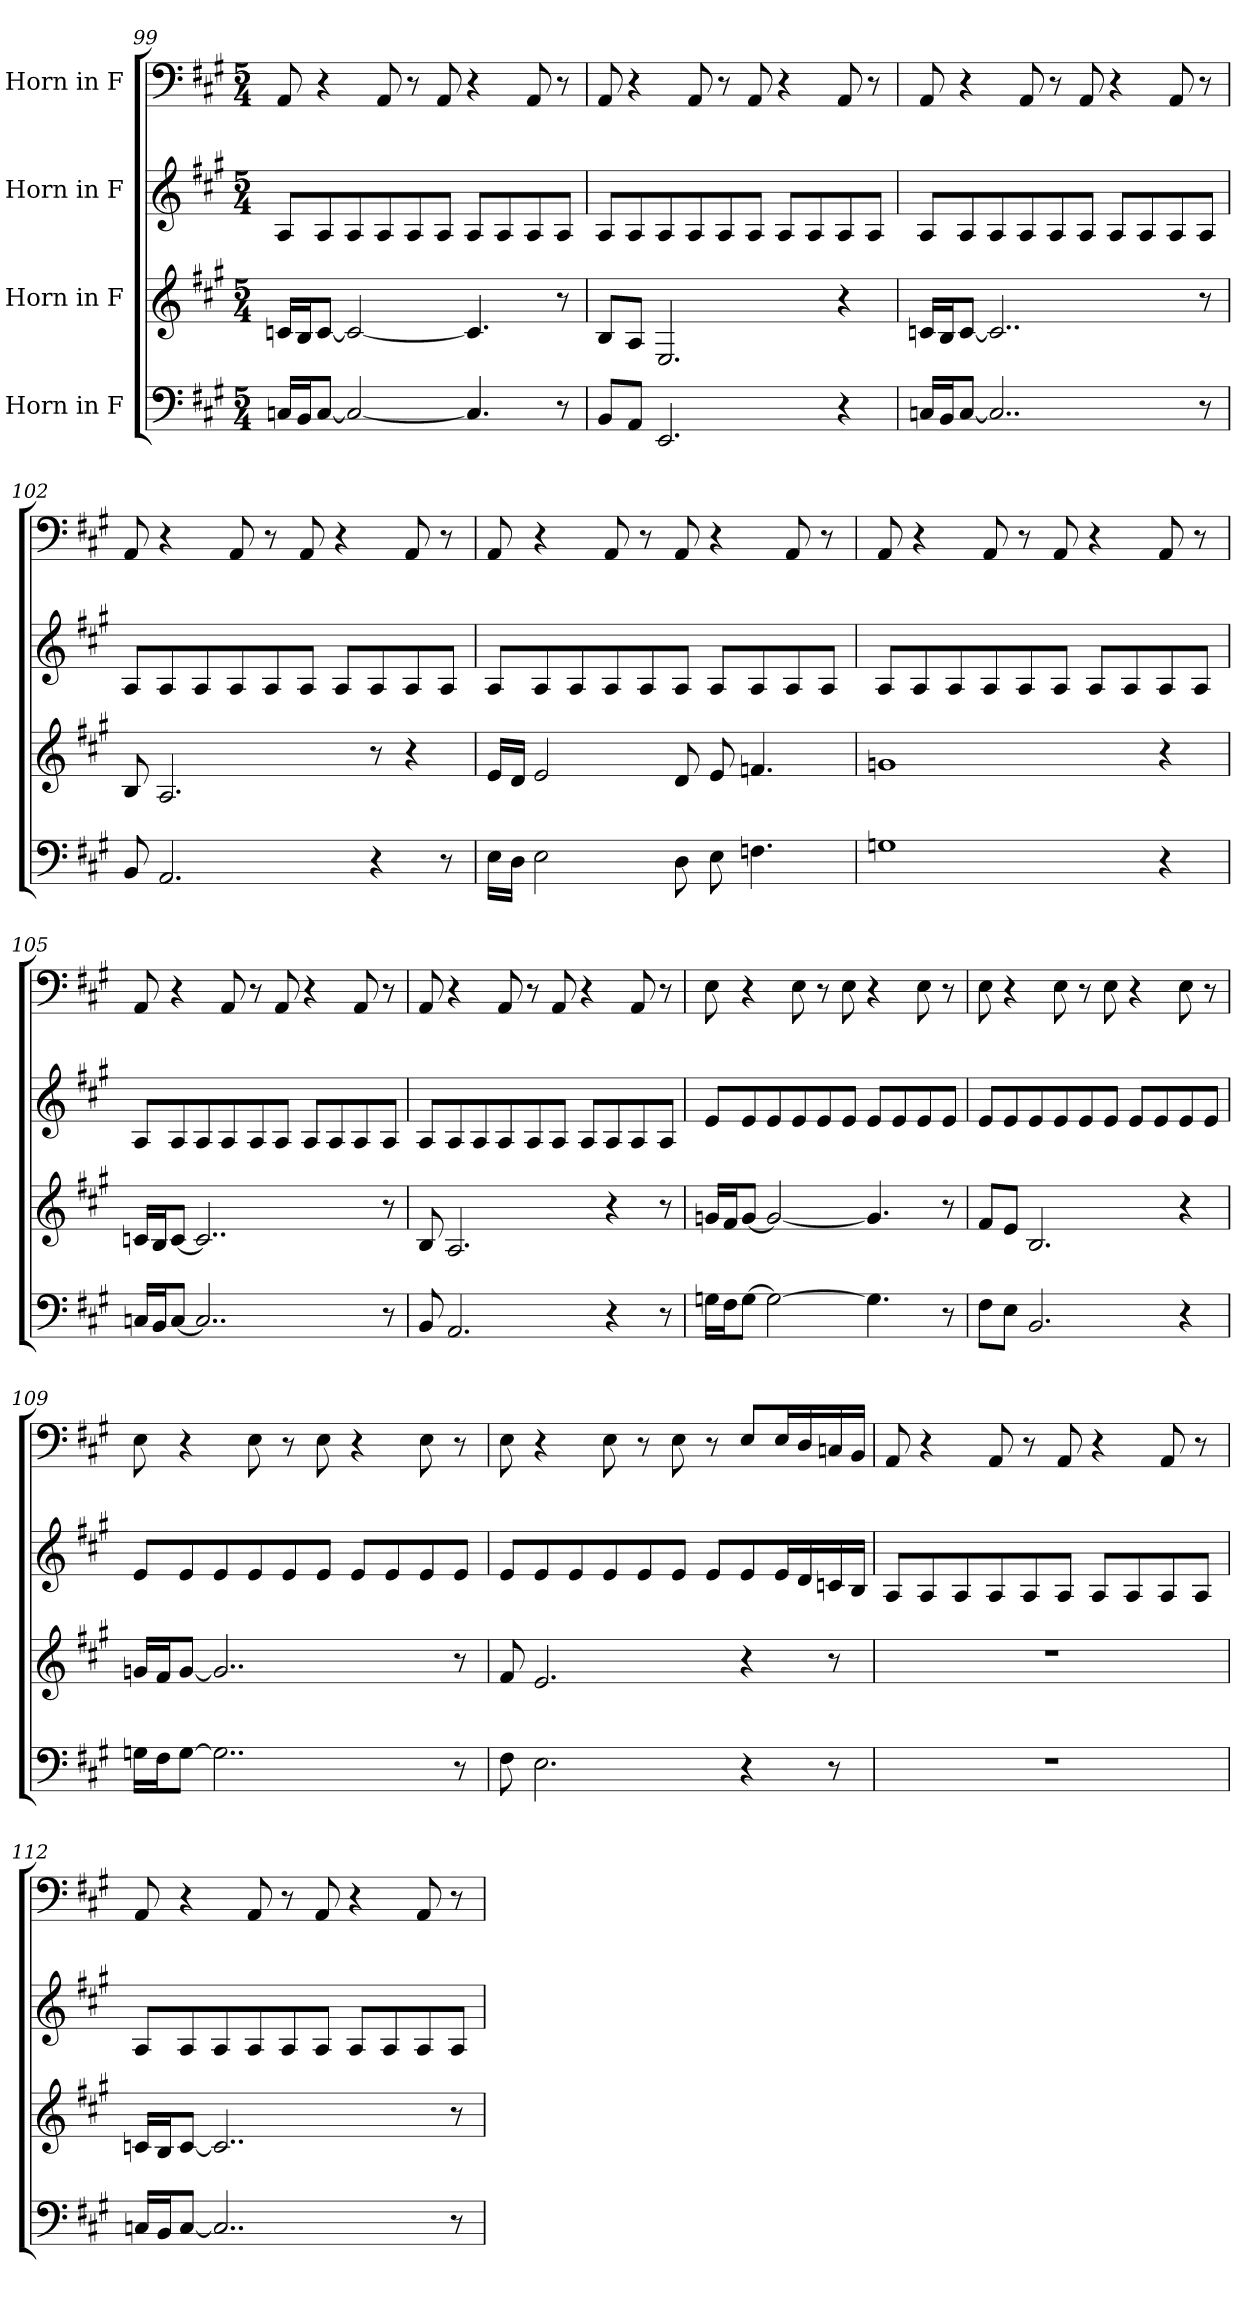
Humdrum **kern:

**kern	**kern	**kern	**kern
*part4	*part3	*part2	*part1
*staff4	*staff3	*staff2	*staff1
*I"Horn in F	*I"Horn in F	*I"Horn in F	*I"Horn in F
*clefF4	*clefG2	*clefG2	*clefF4
*ITrd4c7	*ITrd4c7	*ITrd4c7	*ITrd4c7
*k[f#c#]	*k[f#c#]	*k[f#c#]	*k[f#c#]
*M5/4	*M5/4	*M5/4	*M5/4
=99	=99	=99	=99
16FFn/LL	16Fn/LL	8D/L	8DD/
16EE/J	16E/J	.	.
[8FF/J	[8F/J	8D/	4r
2FF/_	2F/_	8D/	.
.	.	8D/	8DD/
.	.	8D/	8r
.	.	8D/J	8DD/
4.FF/]	4.F/]	8D/L	4r
.	.	8D/	.
.	.	8D/	8DD/
8r	8r	8D/J	8r
=100	=100	=100	=100
8EE/L	8E/L	8D/L	8DD/
8DD/J	8D/J	8D/	4r
2.AAA/	2.AA/	8D/	.
.	.	8D/	8DD/
.	.	8D/	8r
.	.	8D/J	8DD/
.	.	8D/L	4r
.	.	8D/	.
4r	4r	8D/	8DD/
.	.	8D/J	8r
=101	=101	=101	=101
16FFn/LL	16Fn/LL	8D/L	8DD/
16EE/J	16E/J	.	.
[8FF/J	[8F/J	8D/	4r
2..FF/]	2..F/]	8D/	.
.	.	8D/	8DD/
.	.	8D/	8r
.	.	8D/J	8DD/
.	.	8D/L	4r
.	.	8D/	.
.	.	8D/	8DD/
8r	8r	8D/J	8r
!!LO:PB:g=z
=102	=102	=102	=102
8EE/	8E/	8D/L	8DD/
2.DD/	2.D/	8D/	4r
.	.	8D/	.
.	.	8D/	8DD/
.	.	8D/	8r
.	.	8D/J	8DD/
.	.	8D/L	4r
4r	8r	8D/	.
.	4r	8D/	8DD/
8r	.	8D/J	8r
=103	=103	=103	=103
16AA\LL	16A/LL	8D/L	8DD/
16GG\JJ	16G/JJ	.	.
2AA\	2A/	8D/	4r
.	.	8D/	.
.	.	8D/	8DD/
.	.	8D/	8r
8GG\	8G/	8D/J	8DD/
8AA\	8A/	8D/L	4r
4.BB-X\	4.B-X/	8D/	.
.	.	8D/	8DD/
.	.	8D/J	8r
=104	=104	=104	=104
1Cn	1cn	8D/L	8DD/
.	.	8D/	4r
.	.	8D/	.
.	.	8D/	8DD/
.	.	8D/	8r
.	.	8D/J	8DD/
.	.	8D/L	4r
.	.	8D/	.
4r	4r	8D/	8DD/
.	.	8D/J	8r
=105	=105	=105	=105
16FFn/LL	16Fn/LL	8D/L	8DD/
16EE/J	16E/J	.	.
[8FF/J	[8F/J	8D/	4r
2..FF/]	2..F/]	8D/	.
.	.	8D/	8DD/
.	.	8D/	8r
.	.	8D/J	8DD/
.	.	8D/L	4r
.	.	8D/	.
.	.	8D/	8DD/
8r	8r	8D/J	8r
!!LO:LB:g=z
=106	=106	=106	=106
8EE/	8E/	8D/L	8DD/
2.DD/	2.D/	8D/	4r
.	.	8D/	.
.	.	8D/	8DD/
.	.	8D/	8r
.	.	8D/J	8DD/
.	.	8D/L	4r
4r	4r	8D/	.
.	.	8D/	8DD/
8r	8r	8D/J	8r
=107	=107	=107	=107
16Cn\LL	16cn/LL	8A/L	8AA\
16BB\J	16B/J	.	.
[8C\J	[8c/J	8A/	4r
2C\_	2c/_	8A/	.
.	.	8A/	8AA\
.	.	8A/	8r
.	.	8A/J	8AA\
4.C\]	4.c/]	8A/L	4r
.	.	8A/	.
.	.	8A/	8AA\
8r	8r	8A/J	8r
=108	=108	=108	=108
8BB\L	8B/L	8A/L	8AA\
8AA\J	8A/J	8A/	4r
2.EE/	2.E/	8A/	.
.	.	8A/	8AA\
.	.	8A/	8r
.	.	8A/J	8AA\
.	.	8A/L	4r
.	.	8A/	.
4r	4r	8A/	8AA\
.	.	8A/J	8r
=109	=109	=109	=109
16Cn\LL	16cn/LL	8A/L	8AA\
16BB\J	16B/J	.	.
[8C\J	[8c/J	8A/	4r
2..C\]	2..c/]	8A/	.
.	.	8A/	8AA\
.	.	8A/	8r
.	.	8A/J	8AA\
.	.	8A/L	4r
.	.	8A/	.
.	.	8A/	8AA\
8r	8r	8A/J	8r
=110	=110	=110	=110
8BB\	8B/	8A/L	8AA\
2.AA\	2.A/	8A/	4r
.	.	8A/	.
.	.	8A/	8AA\
.	.	8A/	8r
.	.	8A/J	8AA\
.	.	8A/L	8r
4r	4r	8A/	8AA/L
.	.	16A/L	16AA/L
.	.	16G/	16GG/
8r	8r	16Fn/	16FFn/
.	.	16E/JJ	16EE/JJ
!!LO:LB:g=z
=111	=111	=111	=111
4%5r	4%5r	8D/L	8DD/
.	.	8D/	4r
.	.	8D/	.
.	.	8D/	8DD/
.	.	8D/	8r
.	.	8D/J	8DD/
.	.	8D/L	4r
.	.	8D/	.
.	.	8D/	8DD/
.	.	8D/J	8r
=112	=112	=112	=112
16FFn/LL	16Fn/LL	8D/L	8DD/
16EE/J	16E/J	.	.
[8FF/J	[8F/J	8D/	4r
2..FF/]	2..F/]	8D/	.
.	.	8D/	8DD/
.	.	8D/	8r
.	.	8D/J	8DD/
.	.	8D/L	4r
.	.	8D/	.
.	.	8D/	8DD/
8r	8r	8D/J	8r
=	=	=	=
*-	*-	*-	*-
